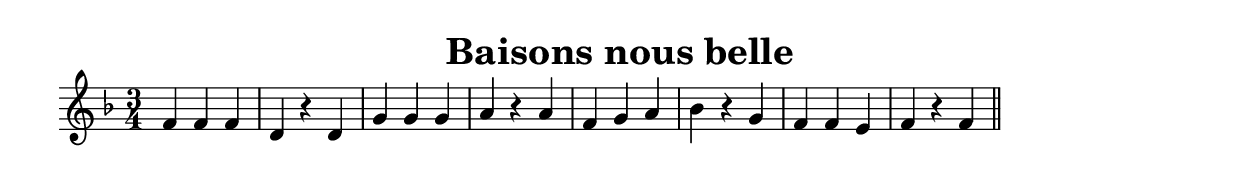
\version "2.7.40"
\header {
	crossRefNumber = "1"
	footnotes = "\\\\pour plus d'information : http://graner.name/nicolas/arbeau/"
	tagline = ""
	title = "Baisons nous belle"
}
voicedefault =  {
\set Score.defaultBarType = ""

\time 3/4 \key f \major   f'4    f'4    f'4    d'4    r4   d'4    \bar "|"   
g'4    g'4    g'4    a'4    r4   a'4    \bar "|"   f'4    g'4    a'4    bes'4   
 r4   g'4    \bar "|"   f'4    f'4    e'4    f'4    r4   f'4    \bar "||"   
}

\score{
    <<

	\context Staff="default"
	{
	    \voicedefault 
	}

    >>
	\layout { indent = 0.0\cm 
	}
	\midi { \tempo 2=100 }
}
